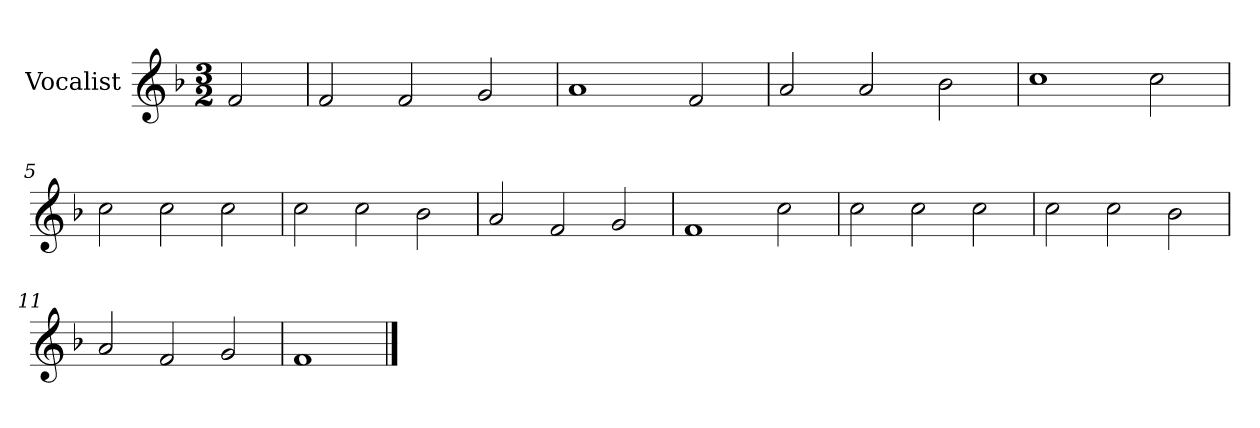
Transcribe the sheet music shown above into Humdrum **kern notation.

**kern
*part1
*staff1
*I"Vocalist
*k[b-]
*F:
*M3/2
=
2f
=1
2f
2f
2g
=2
1a
2f
=3
2a
2a
2b-
=4
1cc
2cc
=5
2cc
2cc
2cc
=6
2cc
2cc
2b-
=7
2a
2f
2g
=8
1f
2cc
=9
2cc
2cc
2cc
=10
2cc
2cc
2b-
=11
2a
2f
2g
=12
1f
==
*-
